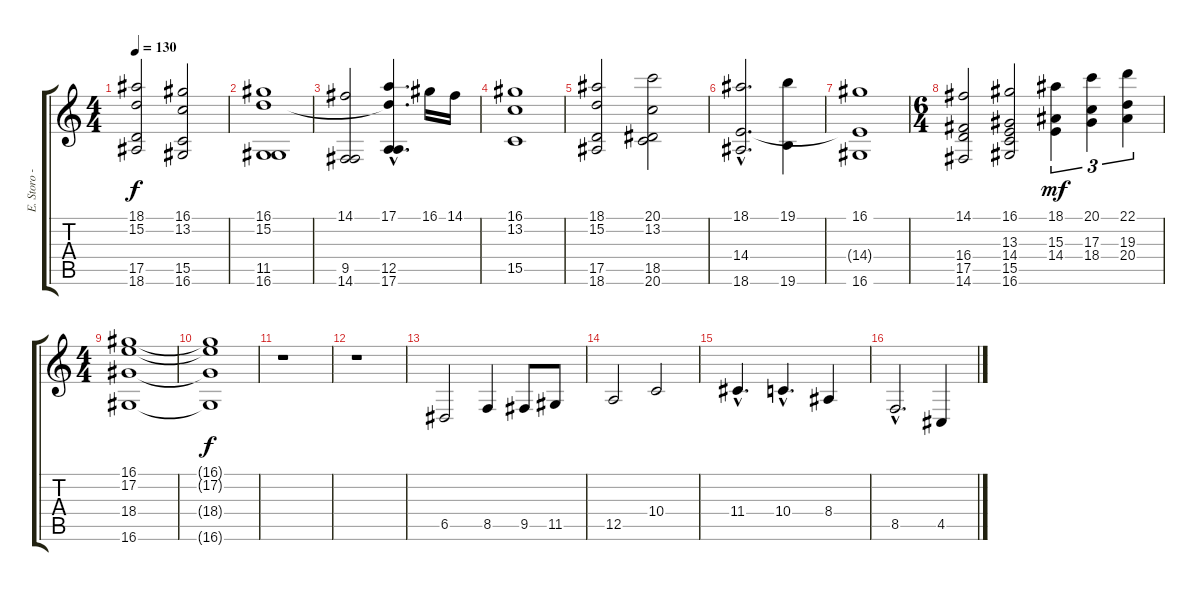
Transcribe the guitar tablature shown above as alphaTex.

\track ("E. Storo - Keyboard" "E. Storo -") {instrument synthbrass2}
\staff {score tabs}
\tuning (E4 B3 G3 D3 A2 E2) {hide}
\ts (4 4)
\tempo 130
\clef g2
\ks c
(18.1 15.2 17.5 18.6).2{dy f} (16.1 13.2 15.5 16.6).2 |
(16.1 15.2 11.5 16.6).1 |
(14.1 9.5 14.6).2 (17.1{hac} 15.2{hac t} 12.5{hac} 17.6{hac}).4{d} 16.1.16 14.1.16 |
(16.1 13.2 15.5).1 |
(18.1 15.2 17.5 18.6).2 (20.1 13.2 18.5 20.6).2 |
(18.1{hac} 14.4{hac} 18.6{hac}).2{d} (19.1 19.6).4 |
(16.1 14.4{t} 16.6).1 |
\ts (6 4)
(14.1 16.4 17.5 14.6).2 (16.1 13.3 14.4 15.5 16.6).2 (18.1 15.3 14.4).4{tu (3 2) dy mf} (20.1 17.3 18.4).4{tu (3 2)} (22.1 19.3 20.4).4{tu (3 2)} |
\ts (4 4)
(16.1 17.2 18.4 16.6).1 |
(16.1{t} 17.2{t} 18.4{t} 16.6{t}).1{dy f} |
r.1 |
r.1 |
6.5.2{volume 14 balance 2 instrument synthstrings1} 8.5.4 9.5.8 11.5.8 |
12.5.2 10.4.2 |
11.4{hac}.4{d} 10.4{hac}.4{d} 8.4.4 |
8.5{hac}.2{d} 4.5.4
